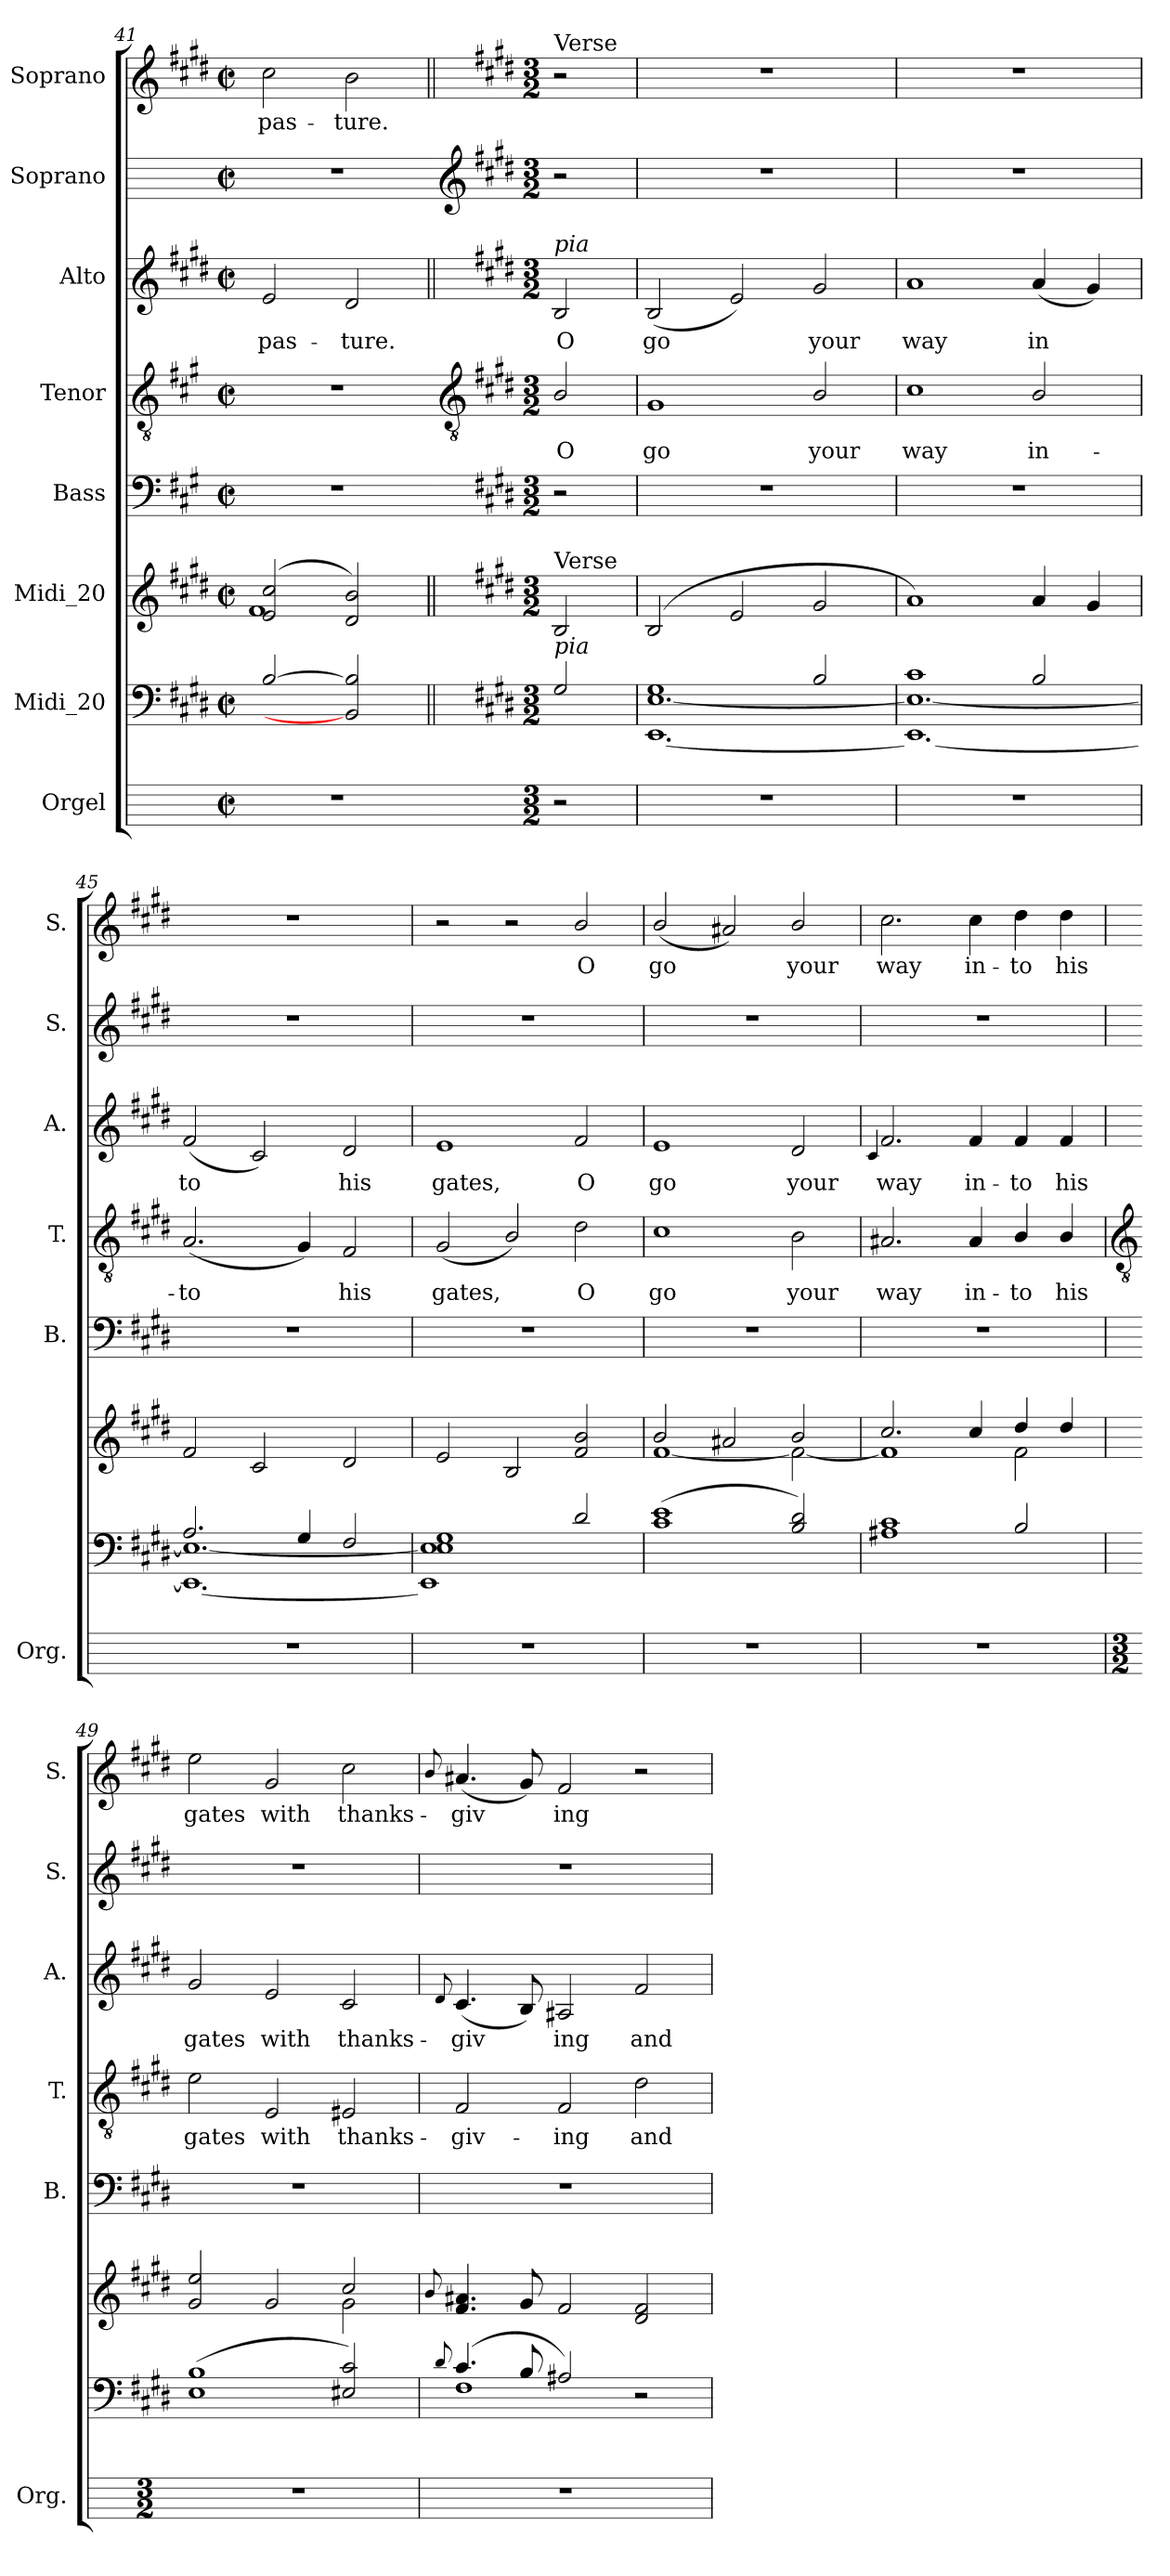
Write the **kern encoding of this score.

**kern	**kern	**kern	**kern	**kern	**text	**kern	**text	**kern	**kern	**text
*part8	*part7	*part6	*part5	*part4	*part4	*part3	*part3	*part2	*part1	*part1
*staff8	*staff7	*staff6	*staff5	*staff4	*staff4	*staff3	*staff3	*staff2	*staff1	*staff1
*I"Orgel	*I"Midi_20	*I"Midi_20	*I"Bass	*I"Tenor	*	*I"Alto	*	*I"Soprano	*I"Soprano	*
*I'Org.	*	*	*I'B.	*I'T.	*	*I'A.	*	*I'S.	*I'S.	*
*	*clefF4	*clefG2	*clefF4	*clefGv2	*	*clefG2	*	*	*clefG2	*
*	*k[f#c#g#d#]	*k[f#c#g#d#]	*k[f#c#g#]	*k[f#c#g#]	*	*k[f#c#g#d#]	*	*	*k[f#c#g#d#]	*
*	*E:	*E:	*A:	*A:	*	*E:	*	*	*E:	*
*M2/2	*M2/2	*M2/2	*M2/2	*M2/2	*	*M2/2	*	*M2/2	*M2/2	*
*met(c|)	*met(c|)	*met(c|)	*met(c|)	*met(c|)	*	*met(c|)	*	*met(c|)	*met(c|)	*
=41	=41	=41	=41	=41	=41	=41	=41	=41	=41	=41
*	*^	*^	*	*	*	*	*	*	*	*
!	!	!	!	!	!	!	!	!	!LO:LY:b	!	!	!LO:LY:b
1r	[2B/	1ryy	(>2e/ 2cc#/	1f#\	1r	1r	.	2e	pas-	1r	2cc#	pas-
!	!	!	!	!	!	!	!	!	!LO:LY:b	!	!	!LO:LY:b
.	2BB/] 2B/]	.	2d#/ 2b/)	.	.	.	.	2d#	-ture.	.	2b	-ture.
!!LO:LB:g=z
=42	=42||	=42||	=42||	=42||	=42	=42	=42||	=42||	=42||	=42	=42||	=42||
*	*	*	*	*	*	*clefGv2	*	*	*	*clefG2	*	*
*	*	*	*	*	*k[f#c#g#d#]	*k[f#c#g#d#]	*	*	*	*k[f#c#g#d#]	*	*
*	*	*	*	*	*E:	*E:	*	*	*	*E:	*	*
*M3/2	*M3/2	*	*M3/2	*	*M3/2	*M3/2	*	*M3/2	*	*M3/2	*M3/2	*
!	!	!	!	!	!	!	!	!	!	!	!LO:TX:a:t=Verse	!
!	!	!	!	!	!	!	!	!LO:TX:a:i:t=pia	!	!	!	!
!	!	!	!LO:TX:a:t=Verse	!	!	!	!	!	!	!	!	!
!	!	!	!LO:TX:b:i:t=pia	!	!	!	!	!	!	!	!	!
!	!	!	!	!	!	!	!LO:LY:b	!	!LO:LY:b	!	!	!
2r	2G#/	2ryy	2B/	2ryy	2r	2B/	O	2B	O	2r	2r	.
=43	=43	=43	=43	=43	=43	=43	=43	=43	=43	=43	=43	=43
!	!	!	!	!	!LO:N:vis=1	!	!LO:LY:b	!	!LO:LY:b	!LO:N:vis=1	!LO:N:vis=1	!
1.r	1G#/	[1.EE\ [1.E\	(>2B/	1.ryy	1.r	1G#	go	(2B	go	1.r	1.r	.
.	.	.	2e/	.	.	.	.	2e)	.	.	.	.
!	!	!	!	!	!	!	!LO:LY:b	!	!LO:LY:b	!	!	!
.	2B/	.	2g#/	.	.	2B/	your	2g#	your	.	.	.
=44	=44	=44	=44	=44	=44	=44	=44	=44	=44	=44	=44	=44
!	!	!	!	!	!LO:N:vis=1	!	!LO:LY:b	!	!LO:LY:b	!LO:N:vis=1	!LO:N:vis=1	!
1.r	1c#/	1.EE\_ 1.E\_	1a/)	1.ryy	1.r	1c#	way	1a	way	1.r	1.r	.
!	!	!	!	!	!	!	!LO:LY:b	!	!LO:LY:b	!	!	!
.	2B/	.	4a/	.	.	2B/	in-	(<4a	in	.	.	.
.	.	.	4g#/	.	.	.	.	4g#)	.	.	.	.
=45	=45	=45	=45	=45	=45	=45	=45	=45	=45	=45	=45	=45
!	!	!	!	!	!LO:N:vis=1	!	!LO:LY:b	!	!LO:LY:b	!LO:N:vis=1	!LO:N:vis=1	!
1.r	2.A/	1.EE\_ 1.E\_	2f#/	1.ryy	1.r	(<2.A	-to	(2f#	to	1.r	1.r	.
.	.	.	2c#/	.	.	.	.	2c#)	.	.	.	.
.	4G#/	.	.	.	.	4G#)	.	.	.	.	.	.
!	!	!	!	!	!	!	!LO:LY:b	!	!LO:LY:b	!	!	!
.	2F#/	.	2d#/	.	.	2F#	his	2d#	his	.	.	.
=46	=46	=46	=46	=46	=46	=46	=46	=46	=46	=46	=46	=46
!	!	!	!	!	!LO:N:vis=1	!	!LO:LY:b	!	!LO:LY:b	!LO:N:vis=1	!	!
1.r	1E/ 1G#/	1EE\] 1E\]	2e/	1.ryy	1.r	(<2G#	gates,	1e	gates,	1.r	2r	.
.	.	.	2B/	.	.	2B/)	.	.	.	.	2r	.
!	!	!	!	!	!	!	!LO:LY:b	!	!LO:LY:b	!	!	!LO:LY:b
.	2d#/	2ryy	2f#/ 2b/	.	.	2d#	O	2f#	O	.	2b/	O
=47	=47	=47	=47	=47	=47	=47	=47	=47	=47	=47	=47	=47
!	!	!LO:N:vis=1	!	!	!LO:N:vis=1	!	!LO:LY:b	!	!LO:LY:b	!LO:N:vis=1	!	!LO:LY:b
1.r	(>1c#/ 1e/	1.ryy	2b/	[1f#\	1.r	1c#	go	1e	go	1.r	(<2b/	go
.	.	.	2a#X/	.	.	.	.	.	.	.	2a#X/)	.
!	!	!	!	!	!	!	!LO:LY:b	!	!LO:LY:b	!	!	!LO:LY:b
.	2B/ 2d#/)	.	2b/	2f#\_	.	2B	your	2d#	your	.	2b/	your
=48	=48	=48	=48	=48	=48	=48	=48	=48	=48	=48	=48	=48
.	.	.	.	.	.	.	.	4qqc#	.	.	.	.
!	!	!	!	!	!LO:N:vis=1	!	!LO:LY:b	!	!LO:LY:b	!LO:N:vis=1	!	!LO:LY:b
1.r	1A#X/ 1c#/	1.ryy	2.cc#/	1f#\]	1.r	2.A#X	way	2.f#	way	1.r	2.cc#	way
!	!	!	!	!	!	!	!LO:LY:b	!	!LO:LY:b	!	!	!LO:LY:b
.	.	.	4cc#/	.	.	4A#	in-	4f#	in-	.	4cc#	in-
!	!	!	!	!	!	!	!LO:LY:b	!	!LO:LY:b	!	!	!LO:LY:b
.	2B/	.	4dd#/	2f#\	.	4B/	-to	4f#	-to	.	4dd#	-to
!	!	!	!	!	!	!	!LO:LY:b	!	!LO:LY:b	!	!	!LO:LY:b
.	.	.	4dd#/	.	.	4B/	his	4f#	his	.	4dd#	his
!!LO:LB:g=z
=49	=49	=49	=49	=49	=49	=49	=49	=49	=49	=49	=49	=49
*	*	*	*	*	*	*clefGv2	*	*	*	*	*	*
*M3/2	*	*	*	*	*	*	*	*	*	*	*	*
!	!	!	!	!	!LO:N:vis=1	!	!LO:LY:b	!	!LO:LY:b	!LO:N:vis=1	!	!LO:LY:b
1.r	(>1E/ 1B/	1.ryy	2g#/ 2ee/	1ryy	1.r	2e	gates	2g#	gates	1.r	2ee	gates
!	!	!	!	!	!	!	!LO:LY:b	!	!LO:LY:b	!	!	!LO:LY:b
.	.	.	2g#/	.	.	2E	with	2e	with	.	2g#	with
!	!	!	!	!	!	!	!LO:LY:b	!	!LO:LY:b	!	!	!LO:LY:b
.	2E#X/ 2c#/)	.	2cc#/	2g#\	.	2E#X	thanks-	2c#	thanks-	.	2cc#	thanks-
=50	=50	=50	=50	=50	=50	=50	=50	=50	=50	=50	=50	=50
.	8qqd#/	.	8qqb/	.	.	.	.	8qqd#	.	.	8qqb/	.
!	!	!	!	!	!LO:N:vis=1	!	!LO:LY:b	!	!LO:LY:b	!LO:N:vis=1	!	!LO:LY:b
1.r	(>4.c#/	1F#\	4.f#/ 4.a#X/	1.ryy	1.r	2F#	-giv-	(<4.c#	-giv	1.r	(<4.a#X	-giv
.	8B/	.	8g#/	.	.	.	.	8B)	.	.	8g#)	.
!	!	!	!	!	!	!	!LO:LY:b	!	!LO:LY:b	!	!	!LO:LY:b
.	2A#X/)	.	2f#/	.	.	2F#	-ing	2A#X	ing	.	2f#	ing
!	!	!	!	!	!	!	!LO:LY:b	!	!LO:LY:b	!	!	!
.	2r	2ryy	2d#/ 2f#/	.	.	2d#	and	2f#	and	.	2r	.
*	*v	*v	*	*	*	*	*	*	*	*	*	*
*	*	*v	*v	*	*	*	*	*	*	*	*
=	=	=	=	=	=	=	=	=	=	=
*-	*-	*-	*-	*-	*-	*-	*-	*-	*-	*-
